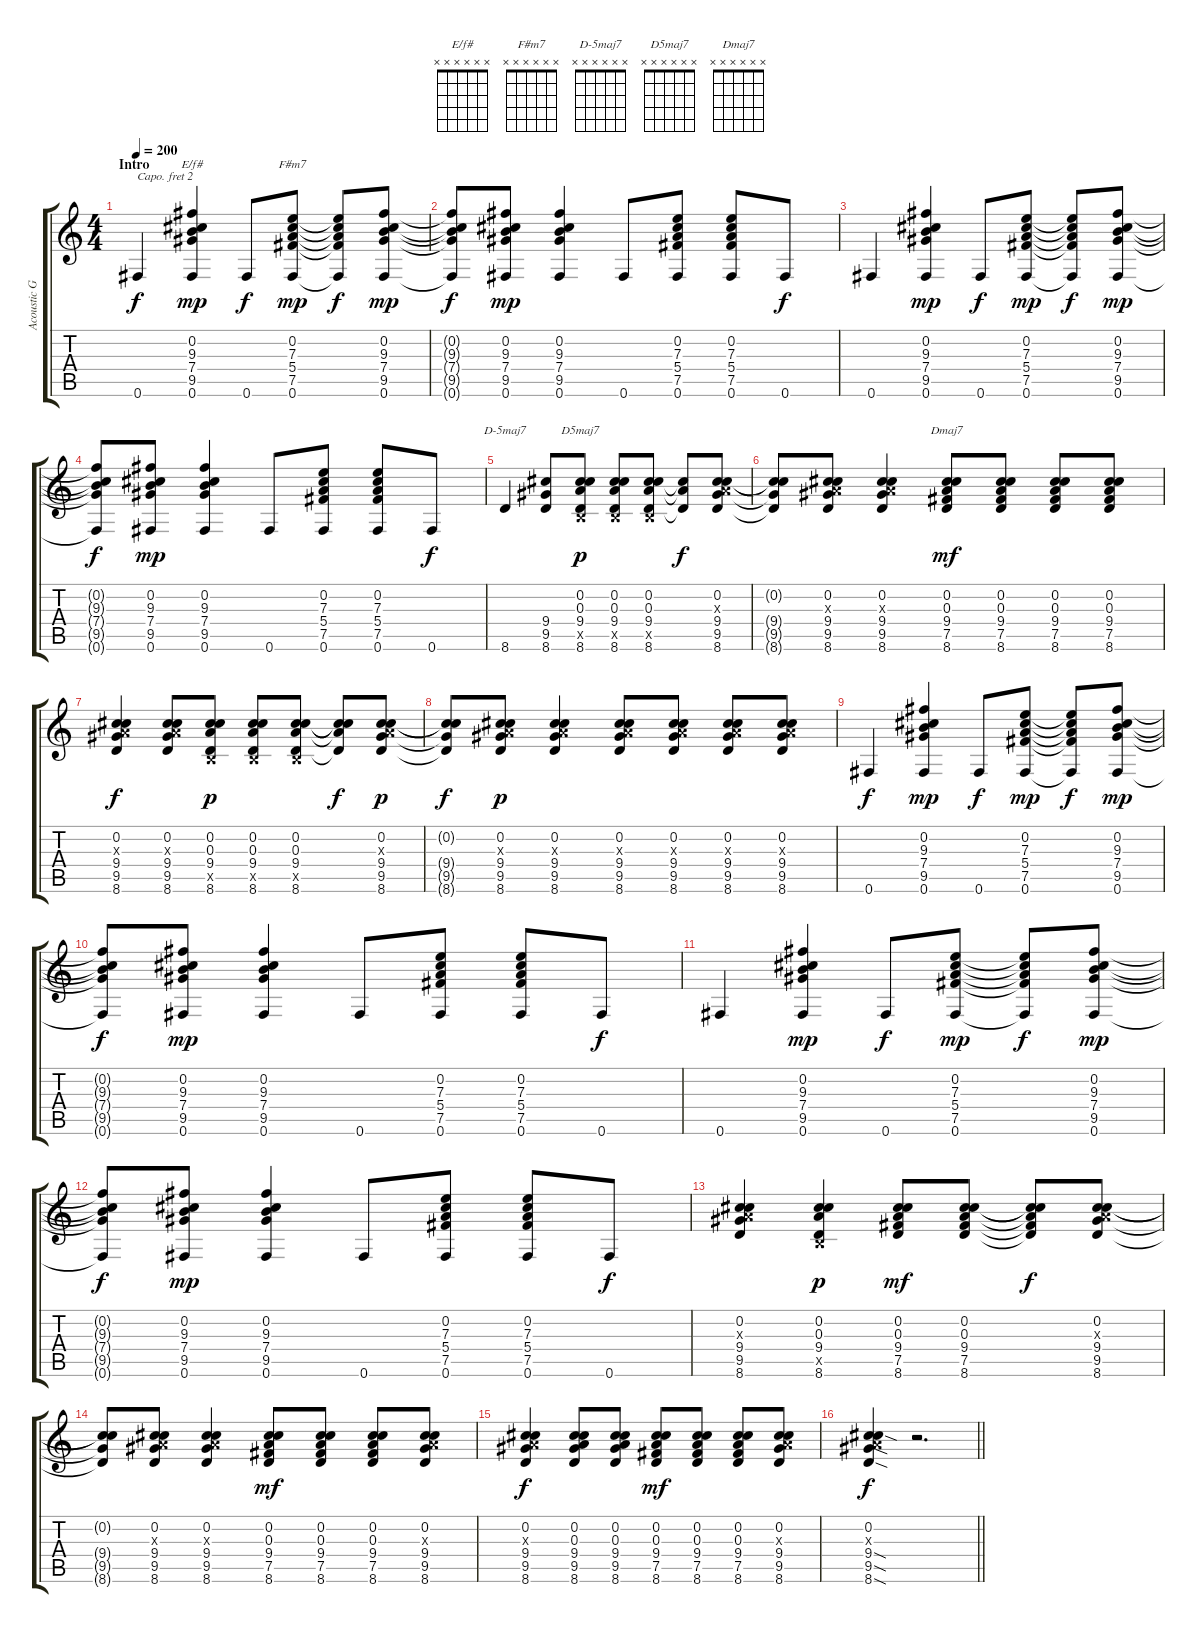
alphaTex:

\track ("Acoustic Guitar" "Acoustic G") {instrument acousticguitarsteel}
\staff {score tabs}
\capo 2
\tuning (E4 B3 G3 D3 A2 E2) {hide}
\chord ("E/f#" x x x x x x)
\chord ("F#m7" x x x x x x)
\chord ("D-5maj7" x x x x x x)
\chord ("D5maj7" x x x x x x)
\chord ("Dmaj7" x x x x x x)
\ts (4 4)
\section ("" "Intro")
\tempo 200
\clef g2
\ks c
0.6.4{dy f instrument acousticguitarsteel} (0.2 9.3 7.4 9.5 0.6).4{ch "E/f#" dy mp} 0.6.8{dy f} (0.2 7.3 5.4 7.5 0.6).8{ch "F#m7" dy mp} (0.2{t} 7.3{t} 5.4{t} 7.5{t} 0.6{t}).8{dy f} (0.2 9.3 7.4 9.5 0.6).8{dy mp} |
(0.2{t} 9.3{t} 7.4{t} 9.5{t} 0.6{t}).8{dy f} (0.2 9.3 7.4 9.5 0.6).8{dy mp} (0.2 9.3 7.4 9.5 0.6).4 0.6.8 (0.2 7.3 5.4 7.5 0.6).8 (0.2 7.3 5.4 7.5 0.6).8 0.6.8{dy f} |
0.6.4 (0.2 9.3 7.4 9.5 0.6).4{dy mp} 0.6.8{dy f} (0.2 7.3 5.4 7.5 0.6).8{dy mp} (0.2{t} 7.3{t} 5.4{t} 7.5{t} 0.6{t}).8{dy f} (0.2 9.3 7.4 9.5 0.6).8{dy mp} |
(0.2{t} 9.3{t} 7.4{t} 9.5{t} 0.6{t}).8{dy f} (0.2 9.3 7.4 9.5 0.6).8{dy mp} (0.2 9.3 7.4 9.5 0.6).4 0.6.8 (0.2 7.3 5.4 7.5 0.6).8 (0.2 7.3 5.4 7.5 0.6).8 0.6.8{dy f} |
8.6.4{ch "D-5maj7"} (9.4 9.5 8.6).8 (0.2 0.3 9.4 0.5{x} 8.6).8{ch "D5maj7" dy p} (0.2 0.3 9.4 0.5{x} 8.6).8 (0.2 0.3 9.4 0.5{x} 8.6).8 (0.3{t} 9.4{t} 8.6{t}).8{dy f} (0.2 0.3{x} 9.4 9.5 8.6).8 |
(0.2{t} 9.4{t} 9.5{t} 8.6{t}).8 (0.2 0.3{x} 9.4 9.5 8.6).8 (0.2 0.3{x} 9.4 9.5 8.6).4 (0.2 0.3 9.4 7.5 8.6).8{ch "Dmaj7" dy mf} (0.2 0.3 9.4 7.5 8.6).8 (0.2 0.3 9.4 7.5 8.6).8 (0.2 0.3 9.4 7.5 8.6).8 |
(0.2 0.3{x} 9.4 9.5 8.6).4{dy f} (0.2 0.3{x} 9.4 9.5 8.6).8 (0.2 0.3 9.4 0.5{x} 8.6).8{dy p} (0.2 0.3 9.4 0.5{x} 8.6).8 (0.2 0.3 9.4 0.5{x} 8.6).8 (0.2{t} 0.3{t} 9.4{t} 8.6{t}).8{dy f} (0.2 0.3{x} 9.4 9.5 8.6).8{dy p} |
(0.2{t} 9.4{t} 9.5{t} 8.6{t}).8{dy f} (0.2 0.3{x} 9.4 9.5 8.6).8{dy p} (0.2 0.3{x} 9.4 9.5 8.6).4 (0.2 0.3{x} 9.4 9.5 8.6).8 (0.2 0.3{x} 9.4 9.5 8.6).8 (0.2 0.3{x} 9.4 9.5 8.6).8 (0.2 0.3{x} 9.4 9.5 8.6).8 |
0.6.4{dy f} (0.2 9.3 7.4 9.5 0.6).4{dy mp} 0.6.8{dy f} (0.2 7.3 5.4 7.5 0.6).8{dy mp} (0.2{t} 7.3{t} 5.4{t} 7.5{t} 0.6{t}).8{dy f} (0.2 9.3 7.4 9.5 0.6).8{dy mp} |
(0.2{t} 9.3{t} 7.4{t} 9.5{t} 0.6{t}).8{dy f} (0.2 9.3 7.4 9.5 0.6).8{dy mp} (0.2 9.3 7.4 9.5 0.6).4 0.6.8 (0.2 7.3 5.4 7.5 0.6).8 (0.2 7.3 5.4 7.5 0.6).8 0.6.8{dy f} |
0.6.4 (0.2 9.3 7.4 9.5 0.6).4{dy mp} 0.6.8{dy f} (0.2 7.3 5.4 7.5 0.6).8{dy mp} (0.2{t} 7.3{t} 5.4{t} 7.5{t} 0.6{t}).8{dy f} (0.2 9.3 7.4 9.5 0.6).8{dy mp} |
(0.2{t} 9.3{t} 7.4{t} 9.5{t} 0.6{t}).8{dy f} (0.2 9.3 7.4 9.5 0.6).8{dy mp} (0.2 9.3 7.4 9.5 0.6).4 0.6.8 (0.2 7.3 5.4 7.5 0.6).8 (0.2 7.3 5.4 7.5 0.6).8 0.6.8{dy f} |
(0.2 0.3{x} 9.4 9.5 8.6).4 (0.2 0.3 9.4 0.5{x} 8.6).4{dy p} (0.2 0.3 9.4 7.5 8.6).8{dy mf} (0.2 0.3 9.4 7.5 8.6).8 (0.2{t} 0.3{t} 9.4{t} 7.5{t} 8.6{t}).8{dy f} (0.2 0.3{x} 9.4 9.5 8.6).8 |
(0.2{t} 9.4{t} 9.5{t} 8.6{t}).8 (0.2 0.3{x} 9.4 9.5 8.6).8 (0.2 0.3{x} 9.4 9.5 8.6).4 (0.2 0.3 9.4 7.5 8.6).8{dy mf} (0.2 0.3 9.4 7.5 8.6).8 (0.2 0.3 9.4 7.5 8.6).8 (0.2 0.3{x} 9.4 9.5 8.6).8 |
(0.2 0.3{x} 9.4 9.5 8.6).4{dy f} (0.2 0.3 9.4 9.5 8.6).8 (0.2 0.3 9.4 9.5 8.6).8 (0.2 0.3 9.4 7.5 8.6).8{dy mf} (0.2 0.3 9.4 7.5 8.6).8 (0.2 0.3 9.4 7.5 8.6).8 (0.2 0.3{x} 9.4 9.5 8.6).8 |
\barLineRight lightlight
(0.2 0.3{x} 9.4{sod} 9.5{sod} 8.6{sod}).4{dy f} r.2{d}
